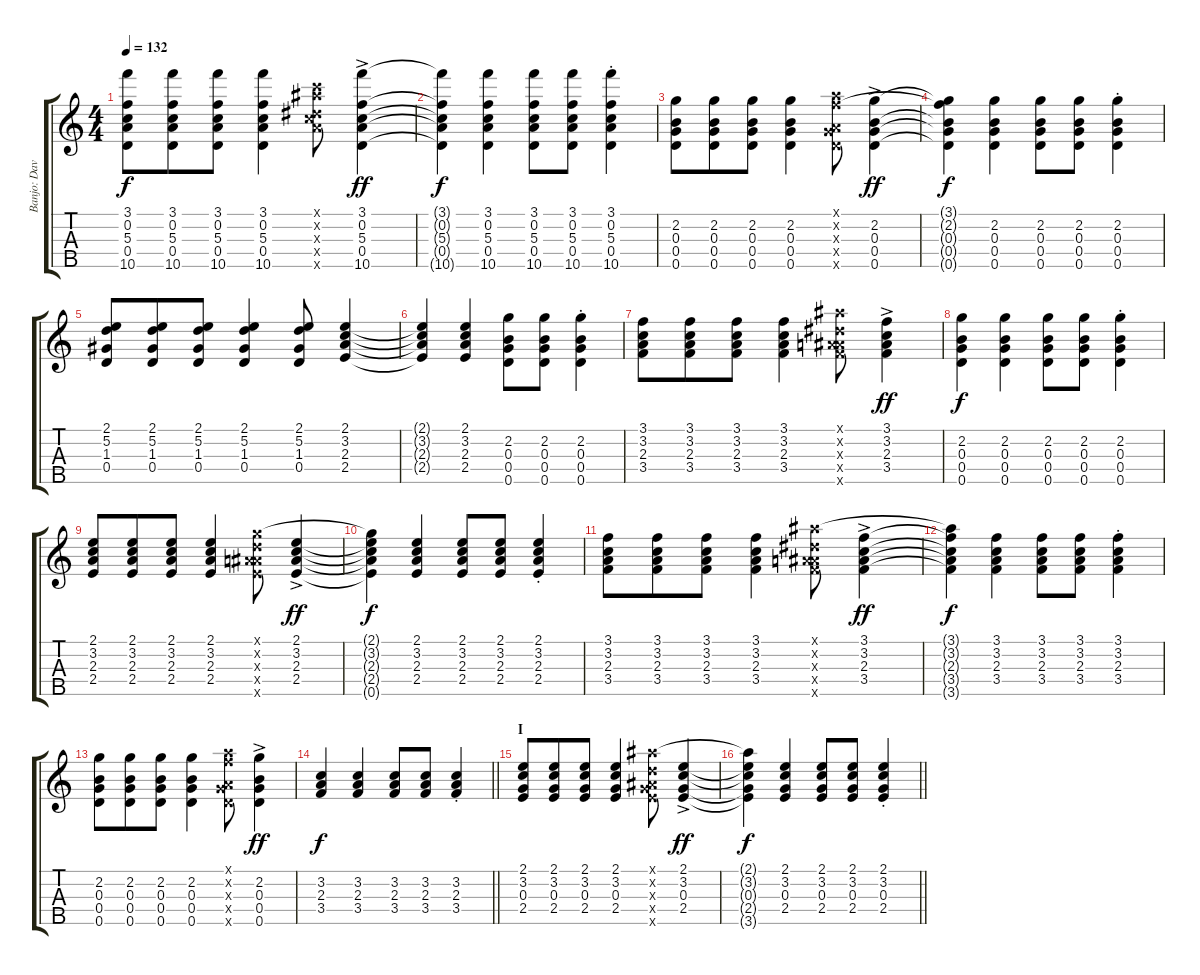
\track ("Banjo: Davey Johnstone" "Banjo: Dav") {instrument banjo}
\staff {score tabs}
\tuning (D4 A3 G3 D3 G4) {hide}
\displaytranspose 12
\ts (4 4)
\tempo 132
\clef g2
\ks c
(3.1 0.2 5.3 0.4 10.5).8{dy f} (3.1 0.2 5.3 0.4 10.5).8{beam merge} (3.1 0.2 5.3 0.4 10.5).8 (3.1 0.2 5.3 0.4 10.5).4 (8.1{x} 6.2{x} 5.3{x} 7.4{x} 5.5{x}).8 (3.1{ac} 0.2{ac} 5.3{ac} 0.4{ac} 10.5{ac}).4{dy ff} |
(3.1{t} 0.2{t} 5.3{t} 0.4{t} 10.5{t}).4{dy f} (3.1 0.2 5.3 0.4 10.5).4 (3.1 0.2 5.3 0.4 10.5).8 (3.1 0.2 5.3 0.4 10.5).8{beam merge} (3.1{st} 0.2{st} 5.3{st} 0.4{st} 10.5{st}).4 |
(2.2 0.3 0.4 0.5).8 (2.2 0.3 0.4 0.5).8{beam merge} (2.2 0.3 0.4 0.5).8 (2.2 0.3 0.4 0.5).4 (3.1{x} 0.2{x} 0.3{x} 0.4{x} 2.5{x}).8 (2.2{ac} 0.3{ac} 0.4{ac} 0.5{ac}).4{dy ff} |
(3.1{t} 2.2{t} 0.3{t} 0.4{t} 0.5{t}).4{dy f} (2.2 0.3 0.4 0.5).4 (2.2 0.3 0.4 0.5).8 (2.2 0.3 0.4 0.5).8{beam merge} (2.2{st} 0.3{st} 0.4{st} 0.5{st}).4 |
(2.1 5.2 1.3 0.4).8 (2.1 5.2 1.3 0.4).8{beam merge} (2.1 5.2 1.3 0.4).8 (2.1 5.2 1.3 0.4).4 (2.1 5.2 1.3 0.4).8 (2.1 3.2 2.3 2.4).4 |
(2.1{t} 3.2{t} 2.3{t} 2.4{t}).4 (2.1 3.2 2.3 2.4).4 (2.2 0.3 0.4 0.5).8 (2.2 0.3 0.4 0.5).8{beam merge} (2.2{st} 0.3{st} 0.4{st} 0.5{st}).4 |
(3.1 3.2 2.3 3.4).8 (3.1 3.2 2.3 3.4).8{beam merge} (3.1 3.2 2.3 3.4).8 (3.1 3.2 2.3 3.4).4 (1.1{x} 1.2{x} 2.3{x} 3.4{x} 3.5{x}).8 (3.1{ac} 3.2{ac} 2.3{ac} 3.4{ac}).4{dy ff} |
(2.2 0.3 0.4 0.5).4{dy f} (2.2 0.3 0.4 0.5).4 (2.2 0.3 0.4 0.5).8 (2.2 0.3 0.4 0.5).8{beam merge} (2.2{st} 0.3{st} 0.4{st} 0.5{st}).4 |
(2.1 3.2 2.3 2.4).8 (2.1 3.2 2.3 2.4).8{beam merge} (2.1 3.2 2.3 2.4).8 (2.1 3.2 2.3 2.4).4 (0.1{x} 1.2{x} 2.3{x} 2.4{x} 0.5{x}).8 (2.1{ac} 3.2{ac} 2.3{ac} 2.4{ac}).4{dy ff} |
(2.1{t} 3.2{t} 2.3{t} 2.4{t} 0.5{t}).4{dy f} (2.1 3.2 2.3 2.4).4 (2.1 3.2 2.3 2.4).8 (2.1 3.2 2.3 2.4).8{beam merge} (2.1{st} 3.2{st} 2.3{st} 2.4{st}).4 |
(3.1 3.2 2.3 3.4).8 (3.1 3.2 2.3 3.4).8{beam merge} (3.1 3.2 2.3 3.4).8 (3.1 3.2 2.3 3.4).4 (1.1{x} 1.2{x} 2.3{x} 3.4{x} 3.5{x}).8 (3.1{ac} 3.2{ac} 2.3{ac} 3.4{ac}).4{dy ff} |
(3.1{t} 3.2{t} 2.3{t} 3.4{t} 3.5{t}).4{dy f} (3.1 3.2 2.3 3.4).4 (3.1 3.2 2.3 3.4).8 (3.1 3.2 2.3 3.4).8{beam merge} (3.1{st} 3.2{st} 2.3{st} 3.4{st}).4 |
(2.2 0.3 0.4 0.5).8 (2.2 0.3 0.4 0.5).8{beam merge} (2.2 0.3 0.4 0.5).8 (2.2 0.3 0.4 0.5).4 (3.1{x} 0.2{x} 0.3{x} 0.4{x} 2.5{x}).8 (2.2{ac} 0.3{ac} 0.4{ac} 0.5{ac}).4{dy ff} |
\barLineRight lightlight
(3.2 2.3 3.4).4{dy f} (3.2 2.3 3.4).4 (3.2 2.3 3.4).8 (3.2 2.3 3.4).8{beam merge} (3.2{st} 2.3{st} 3.4{st}).4 |
\section ("" "I")
(2.1 3.2 0.3 2.4).8 (2.1 3.2 0.3 2.4).8{beam merge} (2.1 3.2 0.3 2.4).8 (2.1 3.2 0.3 2.4).4 (0.1{x} 1.2{x} 0.3{x} 2.4{x} 3.5{x}).8 (2.1{ac} 3.2{ac} 0.3{ac} 2.4{ac}).4{dy ff} |
\barLineRight lightlight
(2.1{t} 3.2{t} 0.3{t} 2.4{t} 3.5{t}).4{dy f} (2.1 3.2 0.3 2.4).4 (2.1 3.2 0.3 2.4).8 (2.1 3.2 0.3 2.4).8{beam merge} (2.1{st} 3.2{st} 0.3{st} 2.4{st}).4
